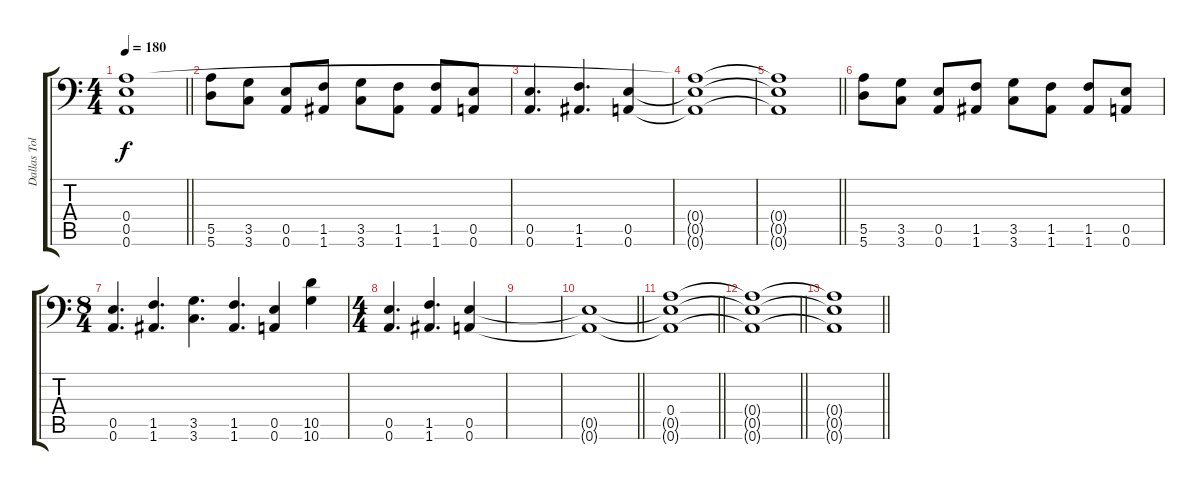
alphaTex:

\track ("Dallas Toller-Wade" "Dallas Tol") {instrument distortionguitar}
\staff {score tabs}
\tuning (B3 Gb3 D3 A2 E2 A1) {hide}
\ts (4 4)
\tempo 180
\clef f4
\barLineRight lightlight
\ks c
(0.4{t} 0.5{t} 0.6{t}).1{dy f} |
(5.5 5.6).8 (3.5 3.6).8 (0.5 0.6).8 (1.5 1.6).8 (3.5 3.6).8 (1.5 1.6).8 (1.5 1.6).8 (0.5 0.6).8 |
(0.5 0.6).4{d} (1.5 1.6).4{d} (0.5 0.6).4 |
(0.4{t} 0.5{t} 0.6{t}).1 |
\barLineRight lightlight
(0.4{t} 0.5{t} 0.6{t}).1 |
(5.5 5.6).8 (3.5 3.6).8 (0.5 0.6).8 (1.5 1.6).8 (3.5 3.6).8 (1.5 1.6).8 (1.5 1.6).8 (0.5 0.6).8 |
\ts (8 4)
(0.5 0.6).4{d} (1.5 1.6).4{d} (3.5 3.6).4{d} (1.5 1.6).4{d} (0.5 0.6).4 (10.5 10.6).4 |
\ts (4 4)
(0.5 0.6).4{d} (1.5 1.6).4{d} (0.5 0.6).4 |
|
\barLineRight lightlight
(0.5{t} 0.6{t}).1 |
\barLineRight lightlight
(0.4 0.5{t} 0.6{t}).1 |
\barLineRight lightlight
(0.4{t} 0.5{t} 0.6{t}).1 |
\barLineRight lightlight
(0.4{t} 0.5{t} 0.6{t}).1
